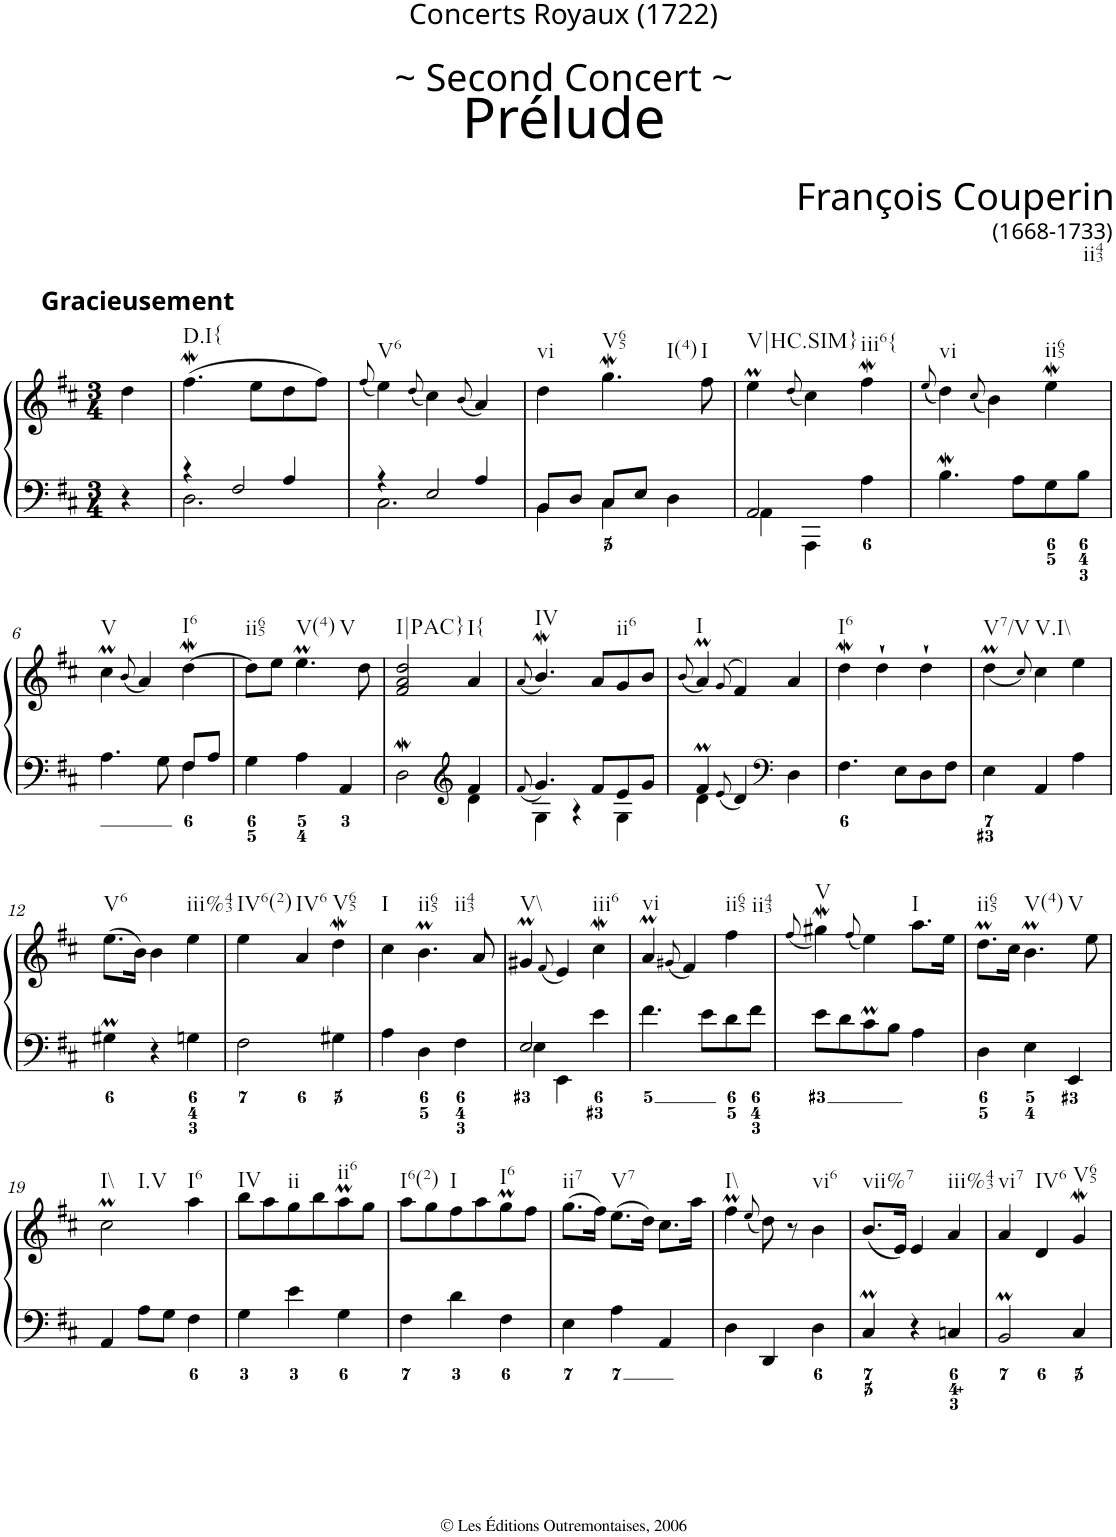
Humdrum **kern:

**kern	**kern
*part1	*part1
*staff2	*staff1
*I"Clavecin	*
*clefF4	*clefG2
*k[f#c#]	*k[f#c#]
*D:	*D:
*M3/4	*M3/4
=	=
!	!LO:TX:a:B:t=Gracieusement
4r	4dd\
=1	=1
*^	*
*	*^	*
!	!	!	!LO:TX:b:t=D.I{
4r	2.D\	2ryy	(>4.ff#W\
2F#/	.	.	.
.	.	.	8ee\L
.	.	4A/	8dd\
.	.	.	8ff#\J)
=2	=2	=2	=2
.	.	.	(<8qff#/
!	!	!	!LO:TX:b:t=V6
4r	2.C#\	2ryy	4ee\)
.	.	.	(<8qdd/
2E/	.	.	4cc#\)
.	.	.	(<8qb/
.	.	4A/	4a/)
=3	=3	=3	=3
!	!	!	!LO:TX:b:t=vi
*	*v	*v	*
8BB/L	4BB\	4dd\
8D/J	.	.
!	!	!LO:TX:b:t=V65
!	!	!LO:TX:b:t=I(4)
8C#/L	4C#\	4.ggw\
8E/J	.	.
4ryy	4D\	.
!	!	!LO:TX:b:t=I
.	.	8ff#\
=4	=4	=4
!	!	!LO:TX:b:t=V|HC.SIM}
2AA/	4AA\	4eeM\
.	.	(<8qdd/
.	4AAA\	4cc#\)
!	!	!LO:TX:b:t=iii6{
4A\	4ryy	4ff#W\
*v	*v	*
=5	=5
.	(<8qee/
!	!LO:TX:b:t=vi
4.BW\	4dd\)
.	(<8qcc#/
.	4b\)
8A\L	.
!	!LO:TX:b:t=ii65
!	!LO:TX:b:t=ii43
8G\	4eeW\
8B\J	.
!!LO:LB:g=z
=6	=6
*^	*
!	!	!LO:TX:b:t=V
4.A\	2ryy	4cc#m\
.	.	(<8qb/
.	.	4a/)
8G\	.	.
!	!	!LO:TX:b:t=I6
8F#/L	4F#\	[4ddw\
8A/J	.	.
*v	*v	*
=7	=7
!	!LO:TX:b:t=ii65
4G\	8dd\L]
.	8ee\J
!	!LO:TX:b:t=V(4)
!	!LO:TX:b:t=V
4A\	4.eeM\
4AA/	.
.	8dd\
=8	=8
*^	*
!	!	!LO:TX:b:t=I|PAC}
2Dw\	2ryy	2f#/ 2a/ 2dd/
*clefG2	*	*
!	!	!LO:TX:b:t=I{
4f#/	4d\	4a/
=9	=9	=9
8qf#/	.	(<8qa/
!	!	!LO:TX:b:t=IV
4.g/	4G\	4.bW/)
.	4r	.
8f#/L	.	8a/L
!	!	!LO:TX:b:t=ii6
8e/	4G\	8g/
8g/J	.	8b/J
=9X1	=9X1	=9X1
.	.	(<8qb/
!	!	!LO:TX:b:t=I
4f#m/	4d\	4aM/)
8qe/	.	(>8qg/
4d/	2ryy	4f#/)
*clefF4	*	*
4D\	.	4a/
*v	*v	*
=10	=10
!	!LO:TX:b:t=I6
4.F#\	4ddw\
.	4dd`\
8E\L	.
8D\	4dd`\
8F#\J	.
=11	=11
!	!LO:TX:b:t=V7/V
4E\	(<4ddM\
.	8qcc#/)
!	!LO:TX:b:t=V.I\\
4AA/	4cc#\
4A\	4ee\
!!LO:LB:g=z
=12	=12
!	!LO:TX:b:t=V6
4G#Xm\	(>8.ee\L
.	16b\Jk)
4r	4b\
!	!LO:TX:b:t=iii%43
4Gn\	4ee\
=13	=13
!	!LO:TX:b:t=IV6(2)
2F#\	4ee\
!	!LO:TX:b:t=IV6
.	4a/
!	!LO:TX:b:t=V65
4G#X\	4ddw\
=14	=14
!	!LO:TX:b:t=I
4A\	4cc#\
!	!LO:TX:b:t=ii65
!	!LO:TX:b:t=ii43
4D\	4.bM\
4F#\	.
.	8a/
=15	=15
*^	*
!	!	!LO:TX:b:t=V\\
2E/	4E\	4g#Xm/
.	.	(<8qf#/
.	4EE\	4e/)
!	!	!LO:TX:b:t=iii6
4e\	4ryy	4cc#W\
=16	=16	=16
!	!	!LO:TX:b:t=vi
*v	*v	*
4.f#\	4aM/
.	(<8qg#X/
.	4f#/)
8e\L	.
!	!LO:TX:b:t=ii65
!	!LO:TX:b:t=ii43
8d\	4ff#\
8f#\J	.
=17	=17
.	(<8qff#/
!	!LO:TX:b:t=V
8e\L	4gg#XW\)
8d\	.
.	(<8qff#/
8c#m\	4ee\)
8B\J	.
!	!LO:TX:b:t=I
4A\	8.aa\L
.	16ee\Jk
=18	=18
!	!LO:TX:b:t=ii65
4D\	8.ddM\L
.	16cc#\Jk
!	!LO:TX:b:t=V(4)
!	!LO:TX:b:t=V
4E\	4.bM\
4EE/	.
.	8ee\
!!LO:LB:g=z
=19	=19
!	!LO:TX:b:t=I\\
!	!LO:TX:b:t=I.V
4AA/	2cc#m\
8A\L	.
8G\J	.
!	!LO:TX:b:t=I6
4F#\	4aa\
=20	=20
!	!LO:TX:b:t=IV
4G\	8bb\L
.	8aa\
!	!LO:TX:b:t=ii
4e\	8gg\
.	8bb\
!	!LO:TX:b:t=ii6
4G\	8aaM\
.	8gg\J
=21	=21
!	!LO:TX:b:t=I6(2)
4F#\	8aa\L
.	8gg\
!	!LO:TX:b:t=I
4d\	8ff#\
.	8aa\
!	!LO:TX:b:t=I6
4F#\	8ggM\
.	8ff#\J
=22	=22
!	!LO:TX:b:t=ii7
4E\	(>8.gg\L
.	16ff#\Jk)
!	!LO:TX:b:t=V7
4A\	(>8.ee\L
.	16dd\Jk)
4AA/	8.cc#\L
.	16aa\Jk
=23	=23
!	!LO:TX:b:t=I\\
4D\	4ff#m\
.	(<8qee/
4DD/	8dd\)
.	8r
!	!LO:TX:b:t=vi6
4D\	4b\
=24	=24
!	!LO:TX:b:t=vii%7
4C#m/	(<8.b/L
.	16e/Jk)
4r	4e/
!	!LO:TX:b:t=iii%43
4Cn/	4a/
=25	=25
!	!LO:TX:b:t=vi7
2BBM/	4a/
!	!LO:TX:b:t=IV6
.	4d/
!	!LO:TX:b:t=V65
4C#/	4gw/
=	=
*-	*-
